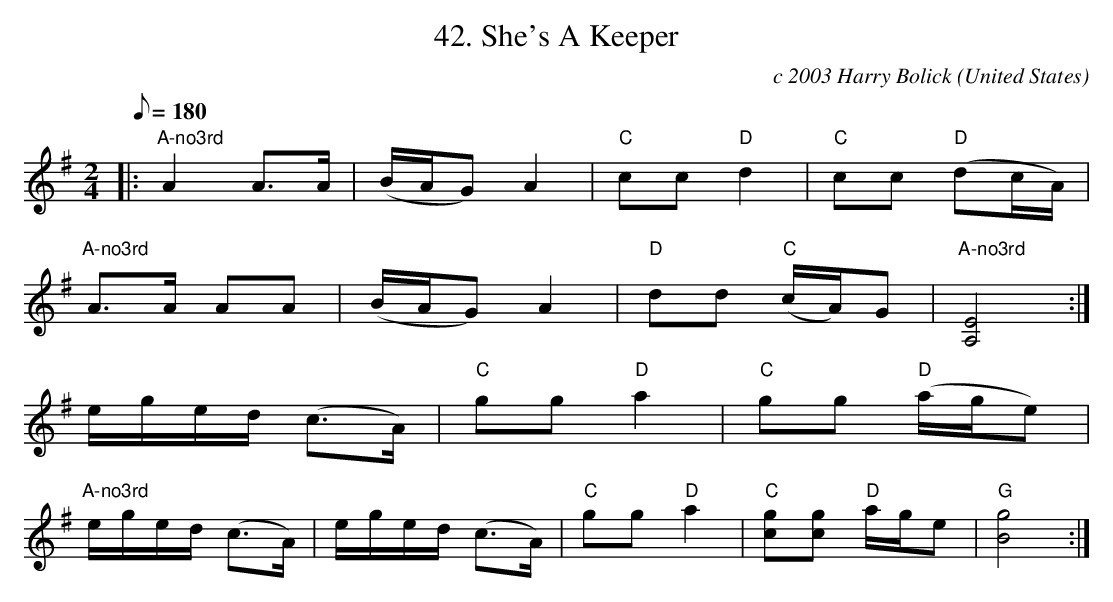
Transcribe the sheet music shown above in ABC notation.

X:1
T:42. She's A Keeper
C:c 2003 Harry Bolick
O:United States
M:2/4
L:1/8
Q:180
K:Ador
|: "A-no3rd" A2A>A|(B/2A/2G) A2|"C"cc"D" d2 |"C" cc "D" (dc/2A/2) |
 "A-no3rd" A>A AA|(B/2A/2G) A2|"D"dd "C"(c/2A/2)G|"A-no3rd"[E4A,4] :|
e/2g/2e/2d/2 (c>A)| "C" gg "D" a2| "C"gg "D" (a/2g/2e)|
"A-no3rd" e/2g/2e/2d/2 (c>A)|e/2g/2e/2d/2 (c>A)|"C" gg "D"a2|"C"[gc][gc] "D"a/2g/2e|"G"[g4B4]:|
